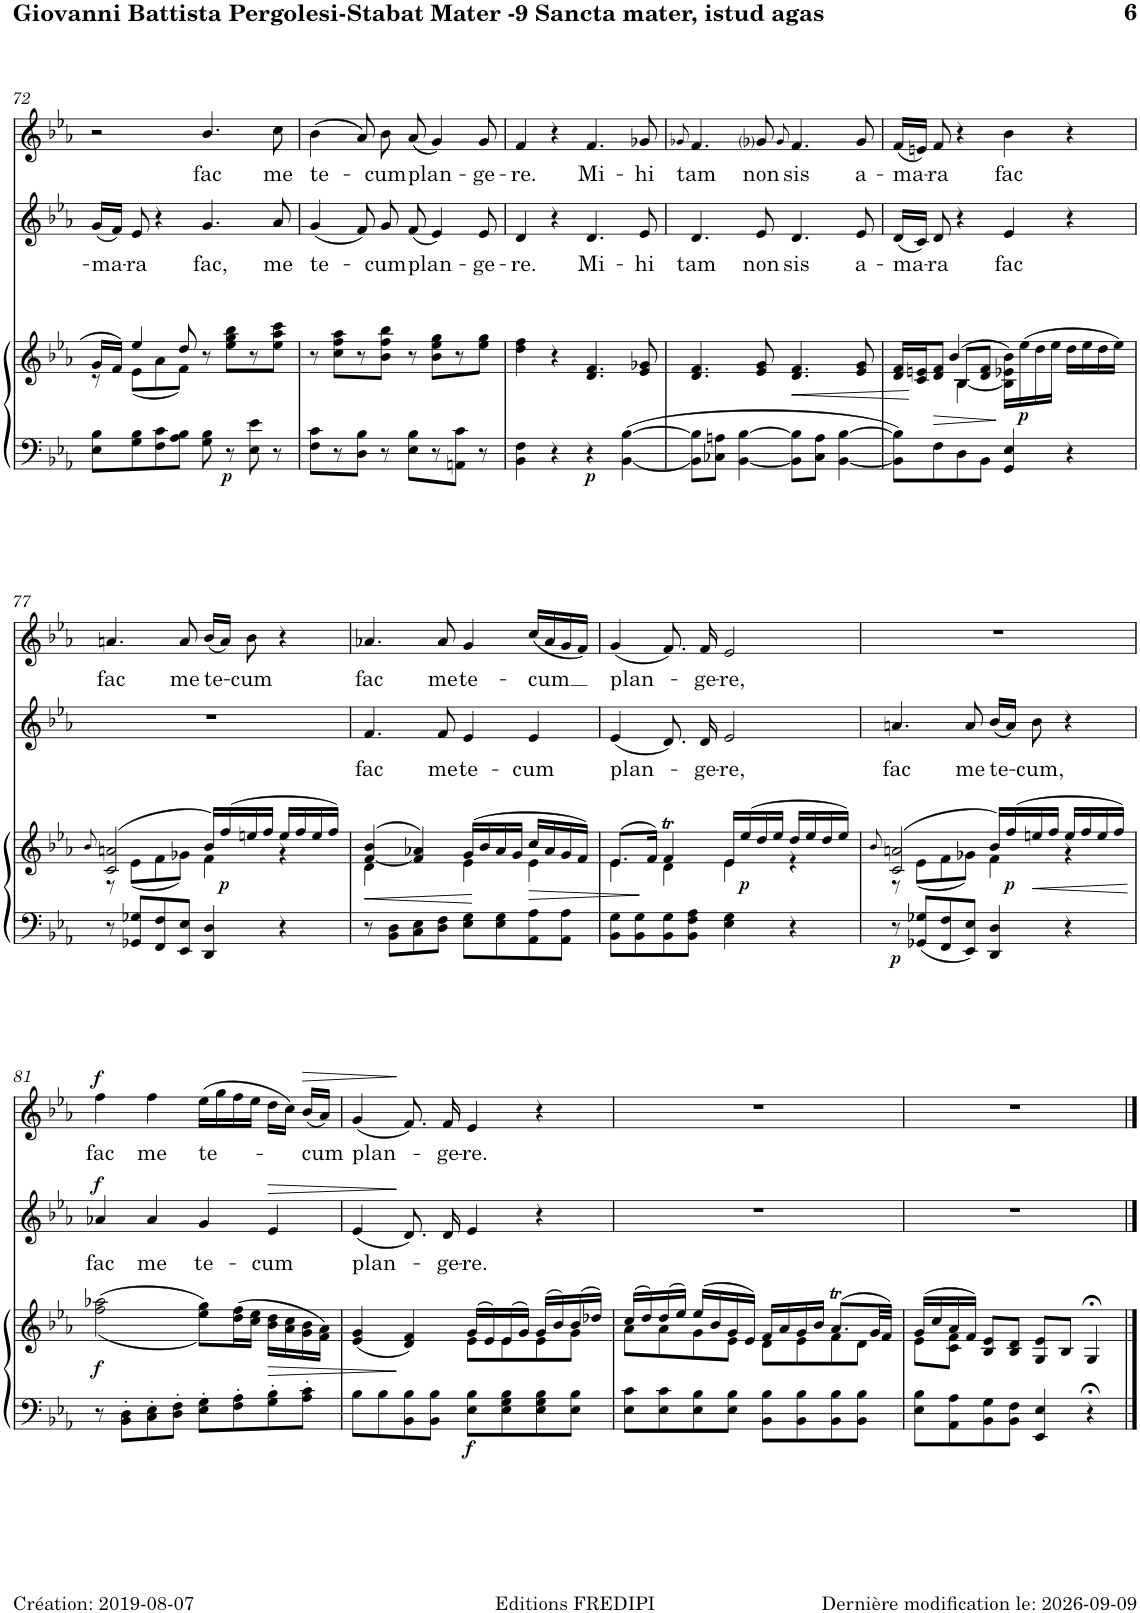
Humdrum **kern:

**kern	**kern	**dynam	**kern	**text	**dynam	**kern	**text	**dynam
*part3	*part3	*part3	*part2	*part2	*part2	*part1	*part1	*part1
*staff4	*staff3	*staff3/4	*staff2	*staff2	*staff2	*staff1	*staff1	*staff1
*I"Violino I/II Viola Violoncello Contrabasso e organo	*	*	*I"Alto	*	*	*I"Soprano	*	*
!!LO:PB:g=z
*clefF4	*clefG2	*	*clefG2	*	*	*clefG2	*	*
*k[b-e-a-]	*k[b-e-a-]	*	*k[b-e-a-]	*	*	*k[b-e-a-]	*	*
*M4/4	*M4/4	*	*M4/4	*	*	*M4/4	*	*
*met(c)	*met(c)	*	*met(c)	*	*	*met(c)	*	*
=72	=72	=72	=72	=72	=72	=72	=72	=72
*	*^	*	*	*	*	*	*	*
!	!	!	!	!	!LO:LY:b	!	!	!	!
8E-\ 8B-\L	16g/LL	8r	.	(<16g/LL	-ma-	.	2r	.	.
.	16f/JJ	.	.	16f/JJ)	.	.	.	.	.
!	!	!	!	!	!LO:LY:b	!	!	!	!
8G\ 8B-\	4ee-/	(<8e-\L	.	8e-/	-ra	.	.	.	.
8F\ 8c\	.	8a-\	.	4r	.	.	.	.	.
8A-\ 8B-\J	8dd/	8f\J)	.	.	.	.	.	.	.
!	!	!	!	!	!LO:LY:b	!	!	!LO:LY:b	!
8G\ 8B-\	8r	2ryy	.	4.g/	fac,	.	4.b-/	fac	.
!	!	!	!LO:DY:b=2	!	!	!	!	!	!
8r	8ee-\ 8gg\ 8bb-\L	.	p	.	.	.	.	.	.
8E-\ 8e-\	8r	.	.	.	.	.	.	.	.
!	!	!	!	!	!LO:LY:b	!	!	!LO:LY:b	!
8r	8ee-\ 8aa-\ 8ccc\J	.	.	8a-/	me	.	8cc\	me	.
*	*v	*v	*	*	*	*	*	*	*
=73	=73	=73	=73	=73	=73	=73	=73	=73
!	!	!	!	!LO:LY:b	!	!	!LO:LY:b	!
8F\ 8c\L	8r	.	(<4g/	te-	.	(>4b-\	te-	.
8r	8cc\ 8ff\ 8aa-\L	.	.	.	.	.	.	.
8D\ 8B-\J	8r	.	8f/)	.	.	8a-/)	.	.
!	!	!	!	!LO:LY:b	!	!	!LO:LY:b	!
8r	8b-\ 8ff\ 8bb-\J	.	8g/	-cum	.	8b-\	-cum	.
!	!	!	!	!LO:LY:b	!	!	!LO:LY:b	!
8E-\ 8B-\L	8r	.	(<8f/	plan-	.	(<8a-/	plan-	.
8r	8b-\ 8ee-\ 8gg\L	.	4e-/)	.	.	4g/)	.	.
8AAn\ 8c\J	8r	.	.	.	.	.	.	.
!	!	!	!	!LO:LY:b	!	!	!LO:LY:b	!
8r	8ee-\ 8gg\J	.	8e-/	-ge-	.	8g/	-ge-	.
=74	=74	=74	=74	=74	=74	=74	=74	=74
!	!	!	!	!LO:LY:b	!	!	!LO:LY:b	!
4BB-\ 4F\	4dd\ 4ff\	.	4d/	-re.	.	4f/	-re.	.
4r	4r	.	4r	.	.	4r	.	.
!	!	!LO:DY:b=2	!	!LO:LY:b	!	!	!LO:LY:b	!
4r	4.d/ 4.f/	p	4.d/	Mi-	.	4.f/	Mi-	.
[<4BB-\ [>4B-\	.	.	.	.	.	.	.	.
!	!	!	!	!LO:LY:b	!	!	!LO:LY:b	!
.	8e-/ 8g-X/	.	8e-/	-hi	.	8g-X/	-hi	.
=75	=75	=75	=75	=75	=75	=75	=75	=75
.	.	.	.	.	.	8qg-X/	.	.
*	*^	*	*	*	*	*	*	*
!	!	!	!	!	!LO:LY:b	!	!	!LO:LY:b	!
8BB-\] 8B-\]L	4.d/ 4.f/	1ryy	.	4.d/	tam	.	4.f/	tam	.
8C-X\ 8An\J	.	.	.	.	.	.	.	.	.
[<4BB-\ [>4B-\	.	.	.	.	.	.	.	.	.
!	!	!	!	!	!LO:LY:b	!	!	!LO:LY:b	!
.	8e-/ 8g/	.	.	8e-/	non	.	8g-i/	non	.
.	.	.	.	.	.	.	8qg-/	.	.
!	!	!	!LO:HP:b	!	!LO:LY:b	!	!	!LO:LY:b	!
8BB-\] 8B-\]L	4.d/ 4.f/	.	<	4.d/	sis	.	4.f/	sis	.
8C-\ 8A\J	.	.	.	.	.	.	.	.	.
[<4BB-\ [>4B-\	.	.	.	.	.	.	.	.	.
!	!	!	!	!	!LO:LY:b	!	!	!LO:LY:b	!
.	8e-/ 8g/	.	.	8e-/	a-	.	8g-/	a-	.
=76	=76	=76	=76	=76	=76	=76	=76	=76	=76
*	*	*^	*	*	*	*	*	*	*
!	!	!	!	!	!	!LO:LY:b	!	!	!LO:LY:b	!
8BB-\] 8B-\]L	16d/ 16f/LL	4ryy	4ryy	.	(<16d/LL	-ma-	.	(<16f/LL	-ma-	.
.	16c/ 16en/J	.	.	[	16c/JJ)	.	.	16en/JJ)	.	.
!	!	!	!	!LO:HP:b	!	!LO:LY:b	!	!	!LO:LY:b	!
8F\	8d/ 8f/J	.	.	>	8d/	-ra	.	8f/	-ra	.
8D\	(4b-/	[4B-\	8B-/L	.	4r	.	.	4r	.	.
8BB-\J	.	.	8d/ 8f/J	.	.	.	.	.	.	.
!	!	!	!	!	!	!LO:LY:b	!	!	!LO:LY:b	!
4GG/ 4E-/	16B-\] 16e-X\ 16b-\LL)	2ryy	2ryy	]	4e-/	fac	.	4b-\	fac	.
!	!	!	!	!LO:DY:b	!	!	!	!	!	!
.	(>16ee-\	.	.	p	.	.	.	.	.	.
.	16dd\	.	.	.	.	.	.	.	.	.
.	16ee-\JJ	.	.	.	.	.	.	.	.	.
4r	16dd\LL	.	.	.	4r	.	.	4r	.	.
.	16ee-\	.	.	.	.	.	.	.	.	.
.	16dd\	.	.	.	.	.	.	.	.	.
.	16ee-\JJ)	.	.	.	.	.	.	.	.	.
*	*v	*v	*v	*	*	*	*	*	*	*
!!LO:LB:g=z
=77	=77	=77	=77	=77	=77	=77	=77	=77
.	8qb-/	.	.	.	.	.	.	.
*	*^	*	*	*	*	*	*	*
!	!	!	!	!	!	!	!	!LO:LY:b	!
8r	(2c/ 2an/	8r	.	1r	.	.	4.an/	fac	.
8GG-X/ 8G-X/L	.	(8e-\L	.	.	.	.	.	.	.
8FF/ 8F/	.	8f\	.	.	.	.	.	.	.
!	!	!	!	!	!	!	!	!LO:LY:b	!
8EE-/ 8E-/J	.	8g-X\J)	.	.	.	.	8a/	me	.
!	!	!	!	!	!	!	!	!LO:LY:b	!
4DD/ 4D/	16b-/LL)	4f\	.	.	.	.	(<16b-/LL	te-	.
!	!	!	!LO:DY:b	!	!	!	!	!	!
.	(>16ff/	.	p	.	.	.	16a/JJ)	.	.
!	!	!	!	!	!	!	!	!LO:LY:b	!
.	16een/	.	.	.	.	.	8b-\	-cum	.
.	16ff/JJ	.	.	.	.	.	.	.	.
4r	16ee/LL	4r	.	.	.	.	4r	.	.
.	16ff/	.	.	.	.	.	.	.	.
.	16ee/	.	.	.	.	.	.	.	.
.	16ff/JJ)	.	.	.	.	.	.	.	.
=78	=78	=78	=78	=78	=78	=78	=78	=78	=78
!	!	!	!LO:HP:b	!	!LO:LY:b	!	!	!LO:LY:b	!
8r	(>[<4f/ 4b-/	4d\	<	4.f/	fac	.	4.a-X/	fac	.
8BB-\ 8D\L	.	.	.	.	.	.	.	.	.
8C\ 8E-\	4f/] 4a-X/)	4ryy	.	.	.	.	.	.	.
!	!	!	!	!	!LO:LY:b	!	!	!LO:LY:b	!
8D\ 8F\J	.	.	.	8f/	me	.	8a-/	me	.
!	!	!	!	!	!LO:LY:b	!	!	!LO:LY:b	!
8E-\ 8G\L	(16g/LL	4e-\	.	4e-/	te-	.	4g/	te-	.
.	16b-/	.	[	.	.	.	.	.	.
8E-\ 8G\	16a-/	.	.	.	.	.	.	.	.
.	16g/JJ	.	.	.	.	.	.	.	.
!	!	!	!LO:HP:b	!	!LO:LY:b	!	!	!LO:LY:b	!
8AA-\ 8A-\	16cc/LL	4e-\	>	4e-/	-cum	.	(<16cc/LL	-cum	.
.	16a-/	.	.	.	.	.	16a-/	.	.
8AA-\ 8A-\J	16g/	.	.	.	.	.	16g/	.	.
.	16f/JJ)	.	.	.	.	.	16f/JJ)	.	.
=79	=79	=79	=79	=79	=79	=79	=79	=79	=79
!	!LO:N:head=solid	!	!	!	!LO:LY:b	!	!	!LO:LY:b	!
8BB-\ 8G\L	(8.e-/L	4e-\	.	(<4e-/	plan-	.	(<4g/	plan-	.
8BB-\ 8G\	.	.	.	.	.	.	.	.	.
.	16f/Jk)	.	]	.	.	.	.	.	.
8BB-\ 8G\	4fT/	4d\	.	8.d/)	.	.	8.f/)	.	.
8BB-\ 8F\ 8A-\J	.	.	.	.	.	.	.	.	.
!	!	!	!	!	!LO:LY:b	!	!	!LO:LY:b	!
.	.	.	.	16d/	-ge-	.	16f/	-ge-	.
!	!	!	!	!	!LO:LY:b	!	!	!LO:LY:b	!
4E-\ 4G\	16e-/LL	4e-\	.	2e-/	-re,	.	2e-/	-re,	.
!	!	!	!LO:DY:b	!	!	!	!	!	!
.	(>16ee-/	.	p	.	.	.	.	.	.
.	16dd/	.	.	.	.	.	.	.	.
.	16ee-/JJ	.	.	.	.	.	.	.	.
4r	16dd/LL	4r	.	.	.	.	.	.	.
.	16ee-/	.	.	.	.	.	.	.	.
.	16dd/	.	.	.	.	.	.	.	.
.	16ee-/JJ)	.	.	.	.	.	.	.	.
=80	=80	=80	=80	=80	=80	=80	=80	=80	=80
.	8qb-/	.	.	.	.	.	.	.	.
!	!	!	!LO:DY:b=2	!	!LO:LY:b	!	!	!	!
8r	(2c/ 2an/	8r	p	4.an/	fac	.	1r	.	.
8GG-X/ 8G-X/L	.	(<8e-\L	.	.	.	.	.	.	.
8FF/ 8F/	.	8f\	.	.	.	.	.	.	.
!	!	!	!	!	!LO:LY:b	!	!	!	!
8EE-/ 8E-/J	.	8g-X\J)	.	8a/	me	.	.	.	.
!	!	!	!	!	!LO:LY:b	!	!	!	!
4DD/ 4D/	16b-/LL)	4f\	.	(<16b-/LL	te-	.	.	.	.
!	!	!	!LO:DY:b	!	!	!	!	!	!
.	(>16ff/	.	p	16a/JJ)	.	.	.	.	.
!	!	!	!LO:HP:b	!	!LO:LY:b	!	!	!	!
.	16een/	.	<	8b-\	-cum,	.	.	.	.
.	16ff/JJ	.	.	.	.	.	.	.	.
4r	16ee/LL	4r	.	4r	.	.	.	.	.
.	16ff/	.	.	.	.	.	.	.	.
.	16ee/	.	.	.	.	.	.	.	.
.	16ff/JJ)	.	.	.	.	.	.	.	.
*	*v	*v	*	*	*	*	*	*	*
.	.	[	.	.	.	.	.	.
!!LO:LB:g=z
=81	=81	=81	=81	=81	=81	=81	=81	=81
!	!	!LO:DY:b	!	!LO:LY:b	!LO:DY:a	!	!LO:LY:b	!LO:DY:a
8r	(>(<2ff\ 2aa-X\	f	4a-X/	fac	f	4ff\	fac	f
8BB-\' 8D\'L	.	.	.	.	.	.	.	.
!	!	!	!	!LO:LY:b	!	!	!LO:LY:b	!
8C\' 8E-\'	.	.	4a-/	me	.	4ff\	me	.
8D\' 8F\'J	.	.	.	.	.	.	.	.
!	!	!	!	!LO:LY:b	!	!	!LO:LY:b	!
8E-\' 8G\'L	8ee-\ 8gg\L))	.	4g/	te-	.	(>16ee-\LL	te-	.
.	.	.	.	.	.	16gg\	.	.
8F\' 8A-\'	(>16dd\ 16ff\L	.	.	.	.	16ff\	.	.
.	16cc\ 16ee-\JJ	.	.	.	.	16ee-\JJ	.	.
!	!	!LO:HP:b	!	!LO:LY:b	!LO:HP:b	!	!	!
8G\' 8B-\'	16b-\ 16dd\LL	>	4e-/	-cum	>	16dd\LL	.	.
.	16a-\ 16cc\	.	.	.	.	16cc\JJ)	.	.
!	!	!	!	!	!	!	!LO:LY:b	!LO:HP:b
8A-\' 8c\'J	16g\ 16b-\	.	.	.	.	(<16b-/LL	-cum	>
.	16f\ 16a-\JJ)	.	.	.	.	16a-/JJ)	.	.
=82	=82	=82	=82	=82	=82	=82	=82	=82
*	*^	*	*	*	*	*	*	*
!	!	!	!	!	!LO:LY:b	!	!	!LO:LY:b	!
8B-\L	(<4e-/ 4g/	2ryy	.	(<4e-/	plan-	.	(<4g/	plan-	.
8B-\	.	.	.	.	.	.	.	.	.
8BB-\ 8B-\	4d/ 4f/)	.	]	8.d/)	.	]	8.f/)	.	]
8BB-\ 8B-\J	.	.	.	.	.	.	.	.	.
!	!	!	!	!	!LO:LY:b	!	!	!LO:LY:b	!
.	.	.	.	16d/	-ge-	.	16f/	-ge-	.
!	!	!	!LO:DY:b=2	!	!LO:LY:b	!	!	!LO:LY:b	!
8E-\ 8B-\L	(>16g/LL	8e-\L	f	4e-/	-re.	.	4e-/	-re.	.
.	16e-/)	.	.	.	.	.	.	.	.
8E-\ 8G\ 8B-\	(>16e-/	8e-\	.	.	.	.	.	.	.
.	16g/JJ)	.	.	.	.	.	.	.	.
8E-\ 8G\ 8B-\	(>16g/LL	8e-\	.	4r	.	.	4r	.	.
.	16b-/)	.	.	.	.	.	.	.	.
8E-\ 8B-\J	(>16b-/	8g\J	.	.	.	.	.	.	.
.	16dd-X/JJ)	.	.	.	.	.	.	.	.
=83	=83	=83	=83	=83	=83	=83	=83	=83	=83
8E-\ 8c\L	(>16cc/LL	8a-\L	.	1r	.	.	1r	.	.
.	16dd/)	.	.	.	.	.	.	.	.
8E-\ 8c\	(>16dd/	8a-\	.	.	.	.	.	.	.
.	16ee-/JJ)	.	.	.	.	.	.	.	.
8E-\ 8B-\	(16ee-/LL	8g\	.	.	.	.	.	.	.
.	16b-/	.	.	.	.	.	.	.	.
8E-\ 8B-\J	16g/	8e-\J	.	.	.	.	.	.	.
.	16e-/JJ)	.	.	.	.	.	.	.	.
8BB-\ 8B-\L	16f/LL	8d\L	.	.	.	.	.	.	.
.	16a-/	.	.	.	.	.	.	.	.
8BB-\ 8B-\	16g/	8e-\	.	.	.	.	.	.	.
.	16b-/JJ	.	.	.	.	.	.	.	.
8BB-\ 8B-\	(8.a-T/L	8f\	.	.	.	.	.	.	.
8BB-\ 8B-\J	.	8d\J	.	.	.	.	.	.	.
.	32g/LL	.	.	.	.	.	.	.	.
.	32f/JJJ)	.	.	.	.	.	.	.	.
=84	=84	=84	=84	=84	=84	=84	=84	=84	=84
8E-\ 8B-\L	(16g/LL	8e-\L	.	1r	.	.	1r	.	.
.	16cc/	.	.	.	.	.	.	.	.
8AA-\ 8A-\	16a-/	8c\ 8f\J	.	.	.	.	.	.	.
.	16f/JJ)	.	.	.	.	.	.	.	.
8BB-\ 8G\	8B-/ 8e-/L	2.ryy	.	.	.	.	.	.	.
8BB-\ 8F\J	8B-/ 8d/J	.	.	.	.	.	.	.	.
4EE-/ 4E-/	8G/ 8e-/L	.	.	.	.	.	.	.	.
.	8B-/J	.	.	.	.	.	.	.	.
4r;<	4G;</	.	.	.	.	.	.	.	.
*	*v	*v	*	*	*	*	*	*	*
==	==	==	==	==	==	==	==	==
*-	*-	*-	*-	*-	*-	*-	*-	*-
